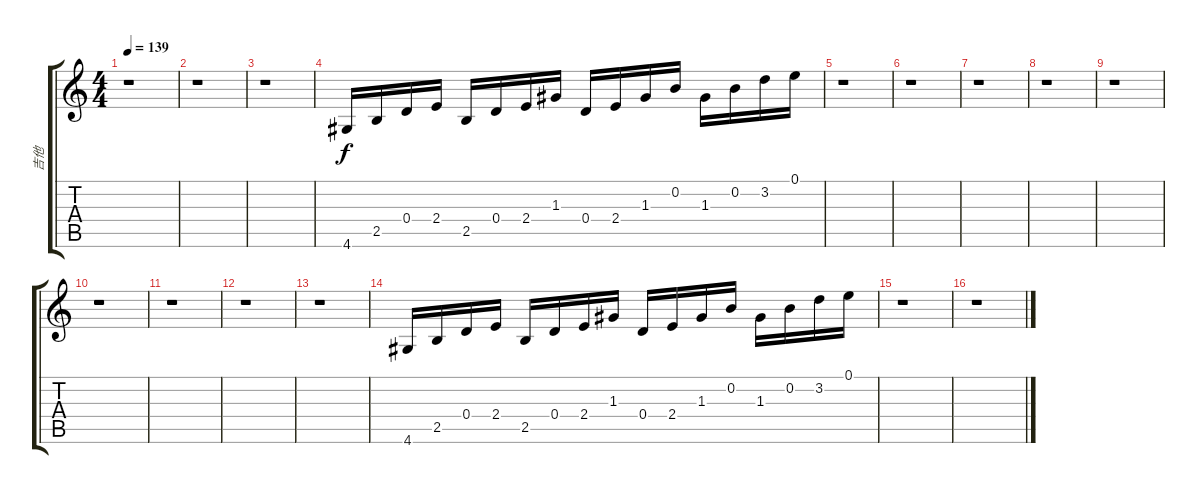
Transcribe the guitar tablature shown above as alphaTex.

\track ("吉他" "吉他") {instrument acousticguitarsteel}
\staff {score tabs}
\tuning (E4 B3 G3 D3 A2 E2) {hide}
\ts (4 4)
\tempo 139
\clef g2
\ks c
r.1{dy f} |
r.1 |
r.1 |
4.6.16{balance 2 instrument acousticgrandpiano} 2.5.16{balance 3} 0.4.16{balance 4} 2.4.16{balance 4} 2.5.16{balance 5} 0.4.16{balance 6} 2.4.16{balance 6} 1.3.16{balance 7} 0.4.16{balance 8} 2.4.16{balance 9} 1.3.16{balance 10} 0.2.16{balance 10} 1.3.16{balance 11} 0.2.16{balance 12} 3.2.16{balance 12} 0.1.16{balance 13} |
r.1 |
r.1 |
r.1 |
r.1 |
r.1 |
r.1 |
r.1 |
r.1 |
r.1 |
4.6.16{balance 2} 2.5.16{balance 3} 0.4.16{balance 4} 2.4.16{balance 4} 2.5.16{balance 5} 0.4.16{balance 6} 2.4.16{balance 6} 1.3.16{balance 7} 0.4.16{balance 8} 2.4.16{balance 9} 1.3.16{balance 10} 0.2.16{balance 10} 1.3.16{balance 11} 0.2.16{balance 12} 3.2.16{balance 12} 0.1.16{balance 13} |
r.1 |
r.1
